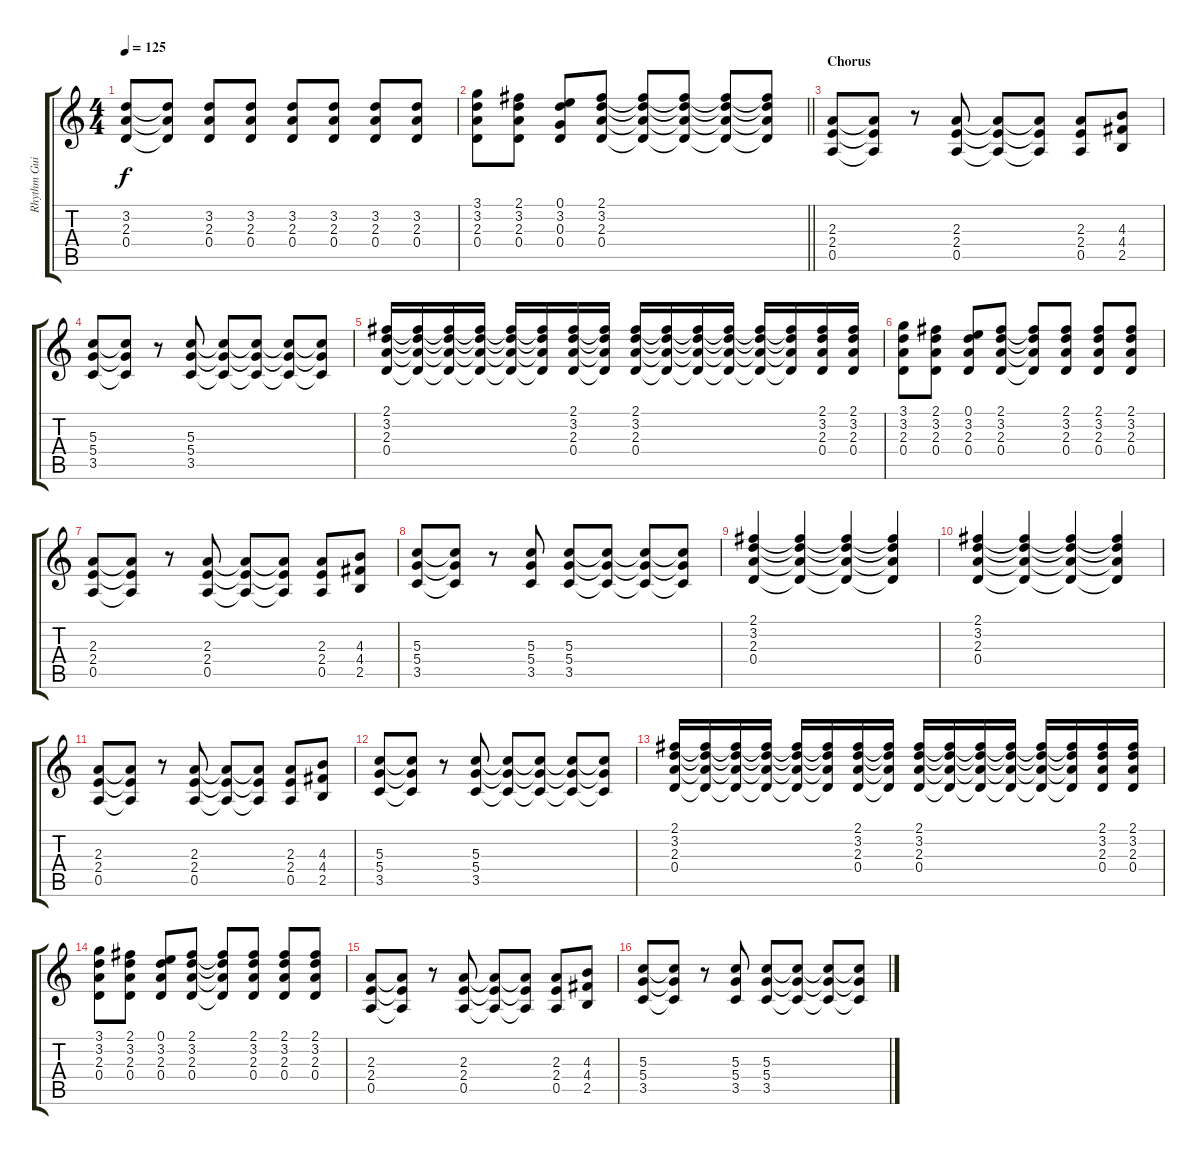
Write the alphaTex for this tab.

\track ("Rhythm Guitar" "Rhythm Gui") {instrument overdrivenguitar}
\staff {score tabs}
\tuning (E4 B3 G3 D3 A2 E2) {hide}
\ts (4 4)
\tempo 125
\clef g2
\ks c
(3.2 2.3 0.4).8{dy f} (3.2{t} 2.3{t} 0.4{t}).8 (3.2 2.3 0.4).8 (3.2 2.3 0.4).8 (3.2 2.3 0.4).8 (3.2 2.3 0.4).8 (3.2 2.3 0.4).8 (3.2 2.3 0.4).8 |
\barLineRight lightlight
(3.1 3.2 2.3 0.4).8 (2.1 3.2 2.3 0.4).8 (0.1 3.2 0.3 0.4).8 (2.1 3.2 2.3 0.4).8 (2.1{t} 3.2{t} 2.3{t} 0.4{t}).8 (2.1{t} 3.2{t} 2.3{t} 0.4{t}).8 (2.1{t} 3.2{t} 2.3{t} 0.4{t}).8 (2.1{t} 3.2{t} 2.3{t} 0.4{t}).8 |
\section ("" "Chorus")
(2.3 2.4 0.5).8 (2.3{t} 2.4{t} 0.5{t}).8 r.8 (2.3 2.4 0.5).8 (2.3{t} 2.4{t} 0.5{t}).8 (2.3{t} 2.4{t} 0.5{t}).8 (2.3 2.4 0.5).8 (4.3 4.4 2.5).8 |
(5.3 5.4 3.5).8 (5.3{t} 5.4{t} 3.5{t}).8 r.8 (5.3 5.4 3.5).8 (5.3{t} 5.4{t} 3.5{t}).8 (5.3{t} 5.4{t} 3.5{t}).8 (5.3{t} 5.4{t} 3.5{t}).8 (5.3{t} 5.4{t} 3.5{t}).8 |
(2.1 3.2 2.3 0.4).16 (2.1{t} 3.2{t} 2.3{t} 0.4{t}).16 (2.1{t} 3.2{t} 2.3{t} 0.4{t}).16 (2.1{t} 3.2{t} 2.3{t} 0.4{t}).16 (2.1{t} 3.2{t} 2.3{t} 0.4{t}).16 (2.1{t} 3.2{t} 2.3{t} 0.4{t}).16 (2.1 3.2 2.3 0.4).16 (2.1{t} 3.2{t} 2.3{t} 0.4{t}).16 (2.1 3.2 2.3 0.4).16 (2.1{t} 3.2{t} 2.3{t} 0.4{t}).16 (2.1{t} 3.2{t} 2.3{t} 0.4{t}).16 (2.1{t} 3.2{t} 2.3{t} 0.4{t}).16 (2.1{t} 3.2{t} 2.3{t} 0.4{t}).16 (2.1{t} 3.2{t} 2.3{t} 0.4{t}).16 (2.1 3.2 2.3 0.4).16 (2.1 3.2 2.3 0.4).16 |
(3.1 3.2 2.3 0.4).8 (2.1 3.2 2.3 0.4).8 (0.1 3.2 2.3 0.4).8 (2.1 3.2 2.3 0.4).8 (2.1{t} 3.2{t} 2.3{t} 0.4{t}).8 (2.1 3.2 2.3 0.4).8 (2.1 3.2 2.3 0.4).8 (2.1 3.2 2.3 0.4).8 |
(2.3 2.4 0.5).8 (2.3{t} 2.4{t} 0.5{t}).8 r.8 (2.3 2.4 0.5).8 (2.3{t} 2.4{t} 0.5{t}).8 (2.3{t} 2.4{t} 0.5{t}).8 (2.3 2.4 0.5).8 (4.3 4.4 2.5).8 |
(5.3 5.4 3.5).8 (5.3{t} 5.4{t} 3.5{t}).8 r.8 (5.3 5.4 3.5).8 (5.3 5.4 3.5).8 (5.3{t} 5.4{t} 3.5{t}).8 (5.3{t} 5.4{t} 3.5{t}).8 (5.3{t} 5.4{t} 3.5{t}).8 |
(2.1 3.2 2.3 0.4).4 (2.1{t} 3.2{t} 2.3{t} 0.4{t}).4 (2.1{t} 3.2{t} 2.3{t} 0.4{t}).4 (2.1{t} 3.2{t} 2.3{t} 0.4{t}).4 |
(2.1 3.2 2.3 0.4).4 (2.1{t} 3.2{t} 2.3{t} 0.4{t}).4 (2.1{t} 3.2{t} 2.3{t} 0.4{t}).4 (2.1{t} 3.2{t} 2.3{t} 0.4{t}).4 |
(2.3 2.4 0.5).8 (2.3{t} 2.4{t} 0.5{t}).8 r.8 (2.3 2.4 0.5).8 (2.3{t} 2.4{t} 0.5{t}).8 (2.3{t} 2.4{t} 0.5{t}).8 (2.3 2.4 0.5).8 (4.3 4.4 2.5).8 |
(5.3 5.4 3.5).8 (5.3{t} 5.4{t} 3.5{t}).8 r.8 (5.3 5.4 3.5).8 (5.3{t} 5.4{t} 3.5{t}).8 (5.3{t} 5.4{t} 3.5{t}).8 (5.3{t} 5.4{t} 3.5{t}).8 (5.3{t} 5.4{t} 3.5{t}).8 |
(2.1 3.2 2.3 0.4).16 (2.1{t} 3.2{t} 2.3{t} 0.4{t}).16 (2.1{t} 3.2{t} 2.3{t} 0.4{t}).16 (2.1{t} 3.2{t} 2.3{t} 0.4{t}).16 (2.1{t} 3.2{t} 2.3{t} 0.4{t}).16 (2.1{t} 3.2{t} 2.3{t} 0.4{t}).16 (2.1 3.2 2.3 0.4).16 (2.1{t} 3.2{t} 2.3{t} 0.4{t}).16 (2.1 3.2 2.3 0.4).16 (2.1{t} 3.2{t} 2.3{t} 0.4{t}).16 (2.1{t} 3.2{t} 2.3{t} 0.4{t}).16 (2.1{t} 3.2{t} 2.3{t} 0.4{t}).16 (2.1{t} 3.2{t} 2.3{t} 0.4{t}).16 (2.1{t} 3.2{t} 2.3{t} 0.4{t}).16 (2.1 3.2 2.3 0.4).16 (2.1 3.2 2.3 0.4).16 |
(3.1 3.2 2.3 0.4).8 (2.1 3.2 2.3 0.4).8 (0.1 3.2 2.3 0.4).8 (2.1 3.2 2.3 0.4).8 (2.1{t} 3.2{t} 2.3{t} 0.4{t}).8 (2.1 3.2 2.3 0.4).8 (2.1 3.2 2.3 0.4).8 (2.1 3.2 2.3 0.4).8 |
(2.3 2.4 0.5).8 (2.3{t} 2.4{t} 0.5{t}).8 r.8 (2.3 2.4 0.5).8 (2.3{t} 2.4{t} 0.5{t}).8 (2.3{t} 2.4{t} 0.5{t}).8 (2.3 2.4 0.5).8 (4.3 4.4 2.5).8 |
(5.3 5.4 3.5).8 (5.3{t} 5.4{t} 3.5{t}).8 r.8 (5.3 5.4 3.5).8 (5.3 5.4 3.5).8 (5.3{t} 5.4{t} 3.5{t}).8 (5.3{t} 5.4{t} 3.5{t}).8 (5.3{t} 5.4{t} 3.5{t}).8
